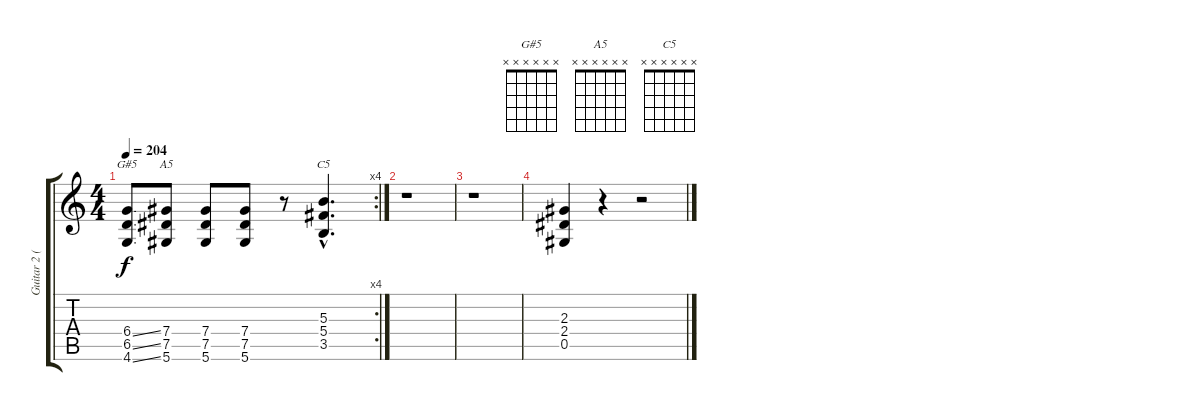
\track ("Guitar 2 (Izzy)" "Guitar 2 (") {instrument overdrivenguitar}
\staff {score tabs}
\tuning (Eb4 Bb3 Gb3 Db3 Ab2 Eb2) {hide}
\chord ("G#5" x x x x x x) {firstfret 0}
\chord ("A5" x x x x x x) {firstfret 0}
\chord ("C5" x x x x x x) {firstfret 0}
\rc 4
\ts (4 4)
\tempo 204
\clef g2
\ks c
(6.4{ss} 6.5{ss} 4.6{ss}).8{ch "G#5" dy f} (7.4 7.5 5.6).8{ch "A5"} (7.4 7.5 5.6).8 (7.4 7.5 5.6).8 r.8 (5.3{hac} 5.4{hac} 3.5{hac}).4{d ch "C5"} |
r.1 |
r.1 |
(2.3 2.4 0.5).4 r.4 r.2
